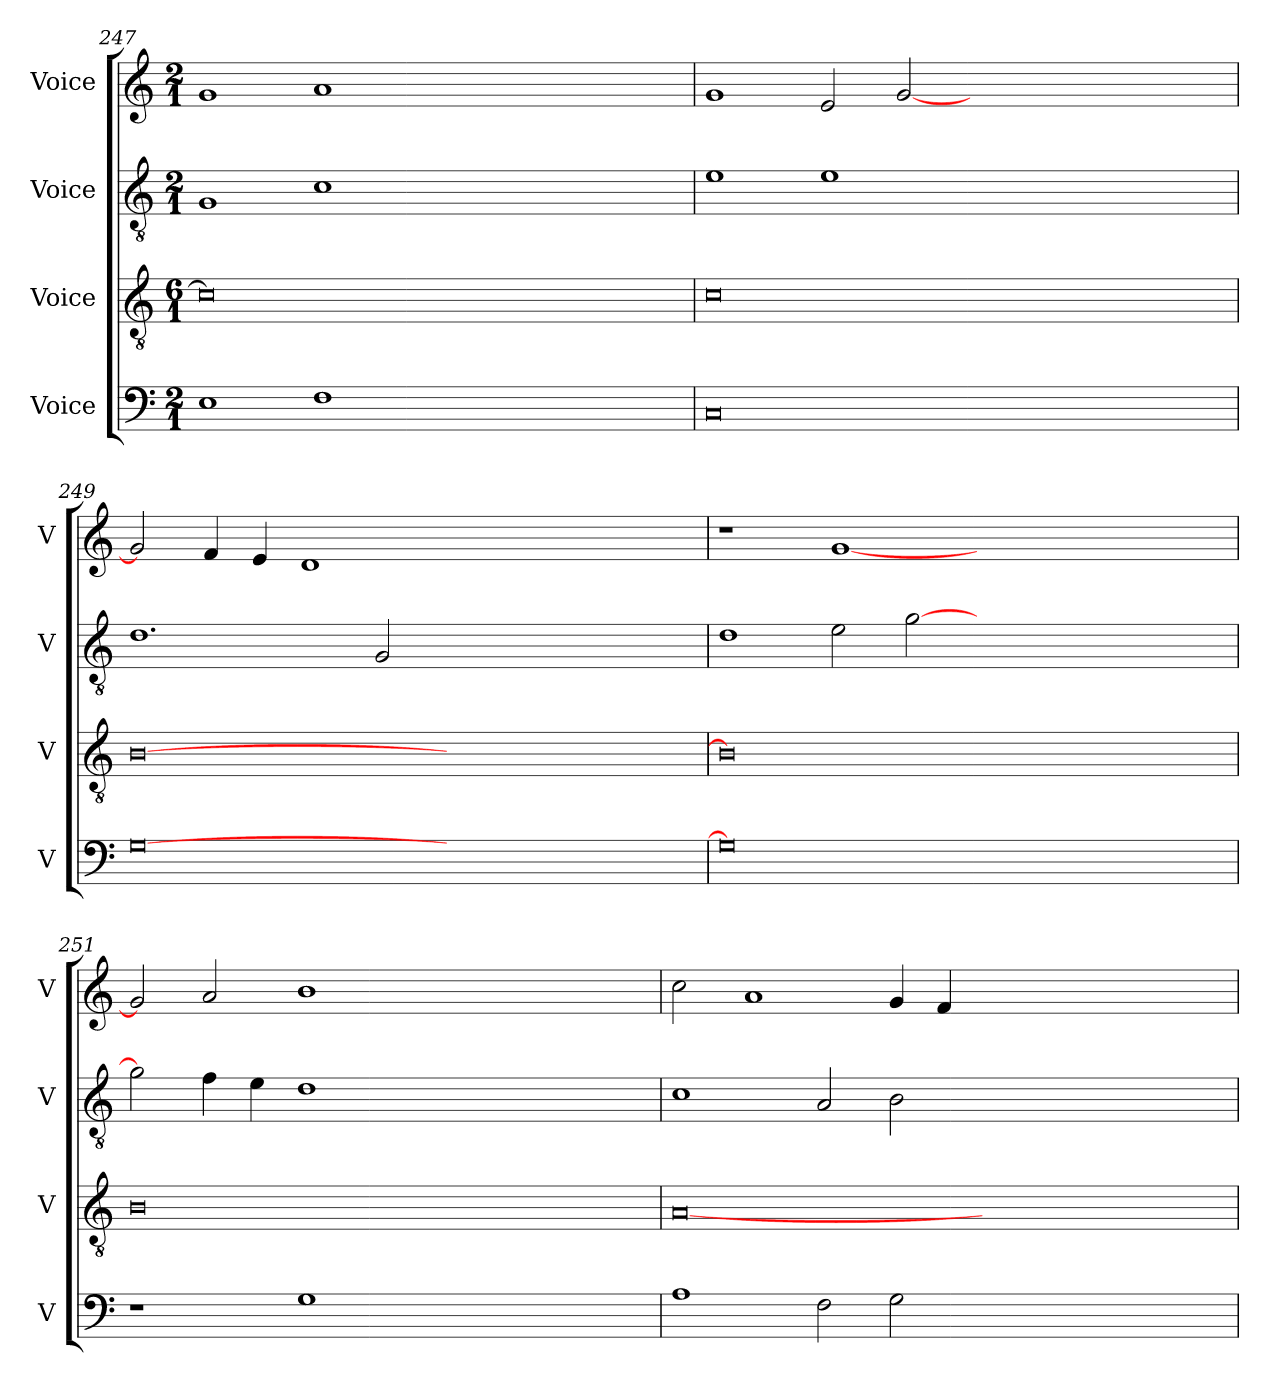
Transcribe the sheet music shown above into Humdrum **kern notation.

**kern	**kern	**kern	**kern
*part4	*part3	*part2	*part1
*staff4	*staff3	*staff2	*staff1
*I"Voice	*I"Voice	*I"Voice	*I"Voice
*I'V	*I'V	*I'V	*I'V
*clefF4	*clefGv2	*clefGv2	*clefG2
*k[]	*k[]	*k[]	*k[]
*M2/1	*M6/1	*M2/1	*M2/1
=247	=247	=247	=247
1E	0c]	1G	1g
1F	.	1c	1a
00ryy	00ryy	00ryy	00ryy
!!LO:LB:g=z
=248	=248	=248	=248
0C	0c	1e	1g
.	.	1e	2e/
.	.	.	[2g/
00ryy	00ryy	00ryy	00ryy
=249	=249	=249	=249
[0G	[0B	1.d	2g/]
.	.	.	4f/
.	.	.	4e/
.	.	.	1d
.	.	2G/	.
00ryy	00ryy	00ryy	00ryy
!!LO:PB:g=z
=250	=250	=250	=250
0G]	0B]	1d	1r
.	.	2e\	[1g
.	.	[2g\	.
00ryy	00ryy	00ryy	00ryy
=251	=251	=251	=251
1r	0B	2g\]	2g/]
.	.	4f\	2a/
.	.	4e\	.
1G	.	1d	1b
00ryy	00ryy	00ryy	00ryy
!!LO:LB:g=z
=252	=252	=252	=252
1A	[0A	1c	2cc\
.	.	.	1a
2F\	.	2A/	.
2G\	.	2B\	4g/
.	.	.	4f/
00ryy	00ryy	00ryy	00ryy
=	=	=	=
*-	*-	*-	*-
